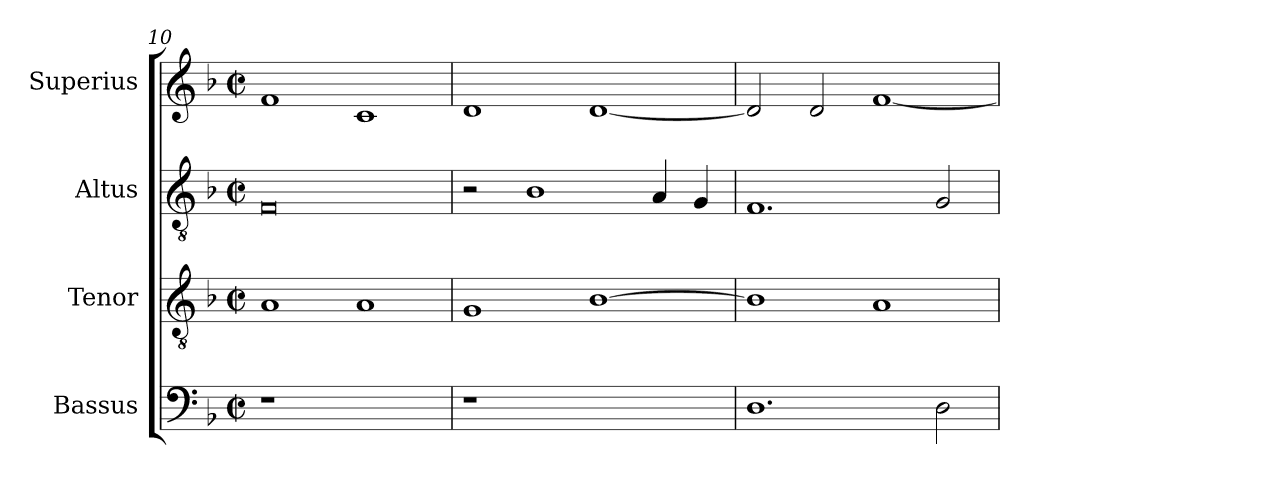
**kern	**kern	**kern	**kern
*part4	*part3	*part2	*part1
*staff4	*staff3	*staff2	*staff1
*I"Bassus	*I"Tenor	*I"Altus	*I"Superius
*I'B.	*I'T.	*	*I'S.
*clefF4	*clefGv2	*clefGv2	*clefG2
*	*ITrd7c12	*ITrd7c12	*
*k[b-]	*k[b-]	*k[b-]	*k[b-]
*F:	*F:	*F:	*F:
*M2/2	*M2/2	*M2/2	*M2/2
*met(c|)	*met(c|)	*met(c|)	*met(c|)
=10	=10	=10	=10
!LO:N:vis=1	!	!	!
1r	1AAi	0FFi	1fi
1ryy	1AAi	.	1ci
=11	=11	=11	=11
!LO:N:vis=1	!	!	!
1r	1GGi	2r	1di
.	.	1BB-i	.
1ryy	[>1BB-i	.	[<1di
.	.	4AAi/	.
.	.	4GGi/	.
!!LO:PB:g=z
=12	=12	=12	=12
1.Di	1BB-i]	1.FFi	2di/]
.	.	.	2di/
.	1AAi	.	[<1fi
2Di\	.	2GGi/	.
=	=	=	=
*-	*-	*-	*-
